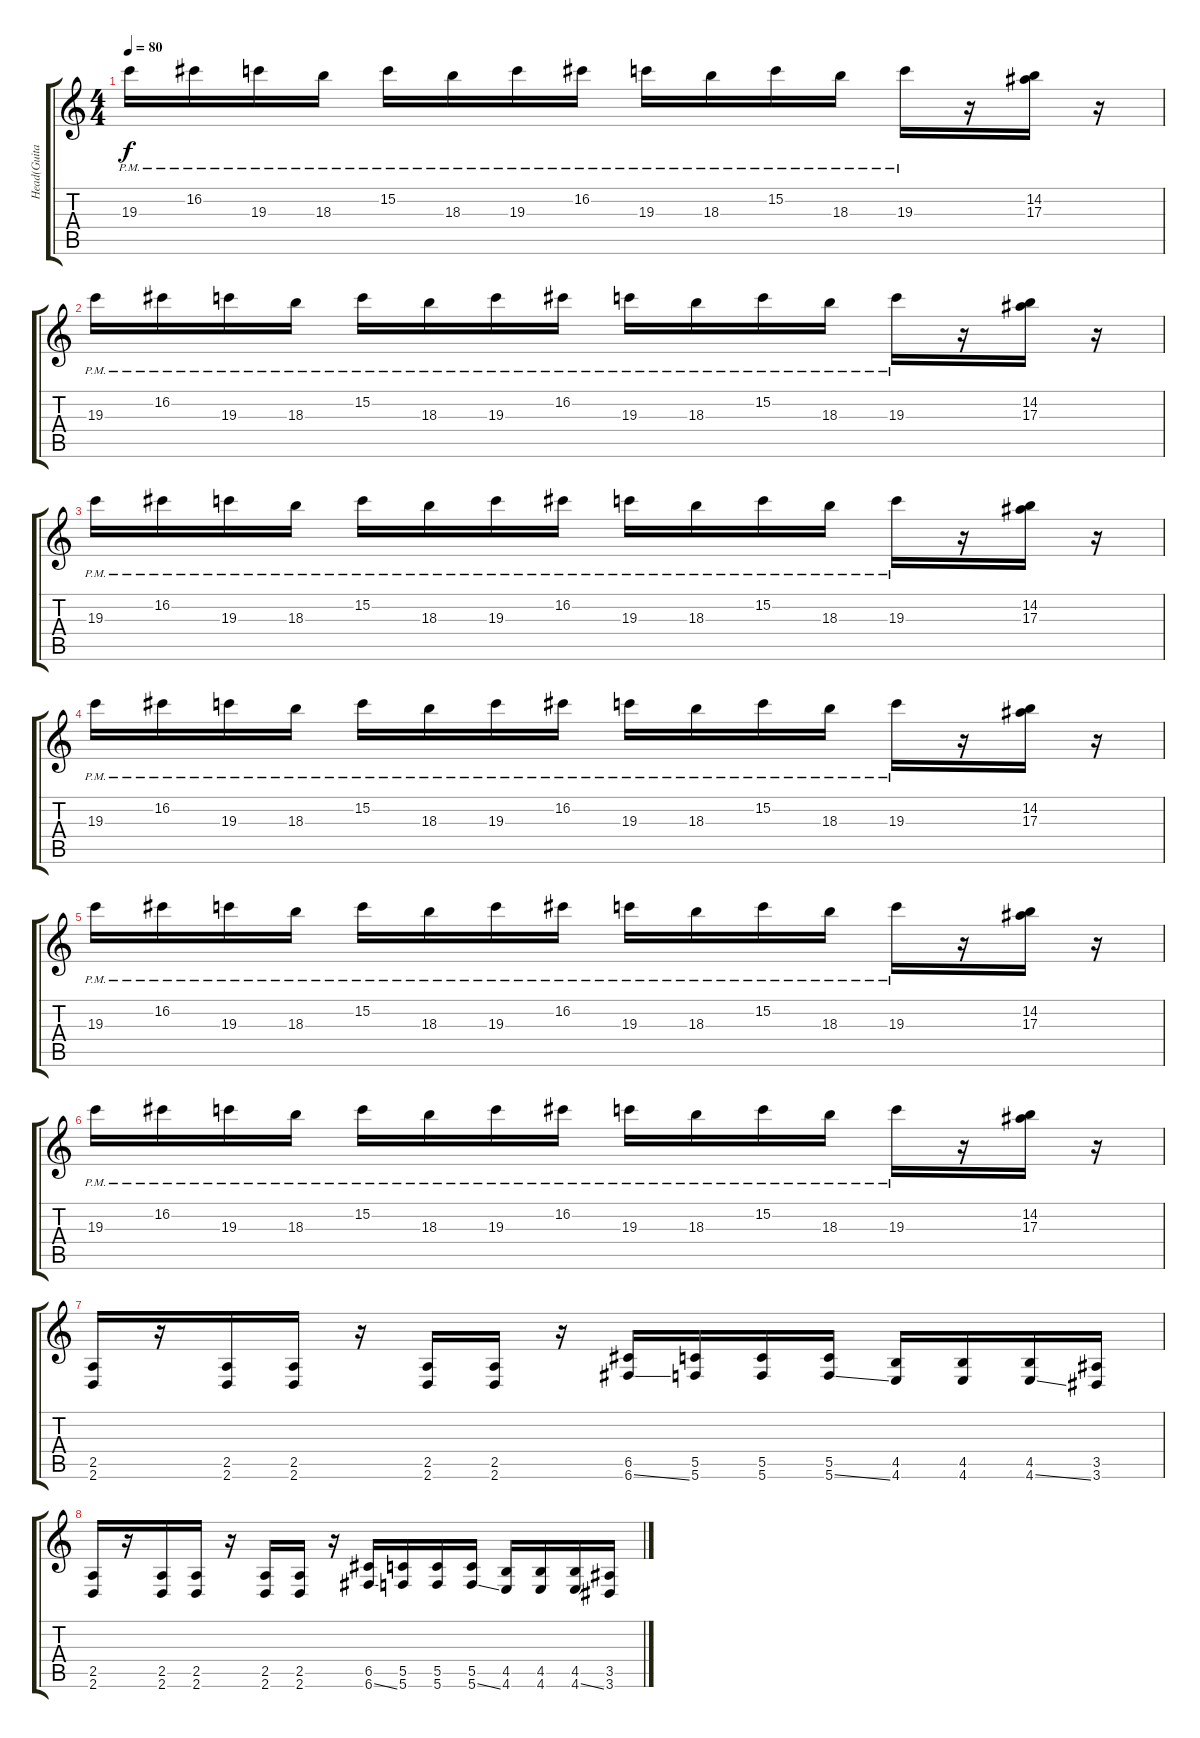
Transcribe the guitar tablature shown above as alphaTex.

\track ("Head(Guitar Lead)" "Head(Guita") {instrument distortionguitar}
\staff {score tabs}
\tuning (D4 A3 F3 C3 G2 C2) {hide}
\ts (4 4)
\tempo 80
\clef g2
\ks c
19.3{pm}.16{dy f} 16.2{pm}.16 19.3{pm}.16 18.3{pm}.16 15.2{pm}.16 18.3{pm}.16 19.3{pm}.16 16.2{pm}.16 19.3{pm}.16 18.3{pm}.16 15.2{pm}.16 18.3{pm}.16 19.3{pm}.16 r.16 (14.2 17.3).16 r.16 |
19.3{pm}.16 16.2{pm}.16 19.3{pm}.16 18.3{pm}.16 15.2{pm}.16 18.3{pm}.16 19.3{pm}.16 16.2{pm}.16 19.3{pm}.16 18.3{pm}.16 15.2{pm}.16 18.3{pm}.16 19.3{pm}.16 r.16 (14.2 17.3).16 r.16 |
19.3{pm}.16 16.2{pm}.16 19.3{pm}.16 18.3{pm}.16 15.2{pm}.16 18.3{pm}.16 19.3{pm}.16 16.2{pm}.16 19.3{pm}.16 18.3{pm}.16 15.2{pm}.16 18.3{pm}.16 19.3{pm}.16 r.16 (14.2 17.3).16 r.16 |
19.3{pm}.16 16.2{pm}.16 19.3{pm}.16 18.3{pm}.16 15.2{pm}.16 18.3{pm}.16 19.3{pm}.16 16.2{pm}.16 19.3{pm}.16 18.3{pm}.16 15.2{pm}.16 18.3{pm}.16 19.3{pm}.16 r.16 (14.2 17.3).16 r.16 |
19.3{pm}.16 16.2{pm}.16 19.3{pm}.16 18.3{pm}.16 15.2{pm}.16 18.3{pm}.16 19.3{pm}.16 16.2{pm}.16 19.3{pm}.16 18.3{pm}.16 15.2{pm}.16 18.3{pm}.16 19.3{pm}.16 r.16 (14.2 17.3).16 r.16 |
19.3{pm}.16 16.2{pm}.16 19.3{pm}.16 18.3{pm}.16 15.2{pm}.16 18.3{pm}.16 19.3{pm}.16 16.2{pm}.16 19.3{pm}.16 18.3{pm}.16 15.2{pm}.16 18.3{pm}.16 19.3{pm}.16 r.16 (14.2 17.3).16 r.16 |
(2.5 2.6).16 r.16 (2.5 2.6).16 (2.5 2.6).16 r.16 (2.5 2.6).16 (2.5 2.6).16 r.16 (6.5 6.6{ss}).16 (5.5 5.6).16 (5.5 5.6).16 (5.5 5.6{ss}).16 (4.5 4.6).16 (4.5 4.6).16 (4.5 4.6{ss}).16 (3.5 3.6).16 |
(2.5 2.6).16 r.16 (2.5 2.6).16 (2.5 2.6).16 r.16 (2.5 2.6).16 (2.5 2.6).16 r.16 (6.5 6.6{ss}).16 (5.5 5.6).16 (5.5 5.6).16 (5.5 5.6{ss}).16 (4.5 4.6).16 (4.5 4.6).16 (4.5 4.6{ss}).16 (3.5 3.6).16
